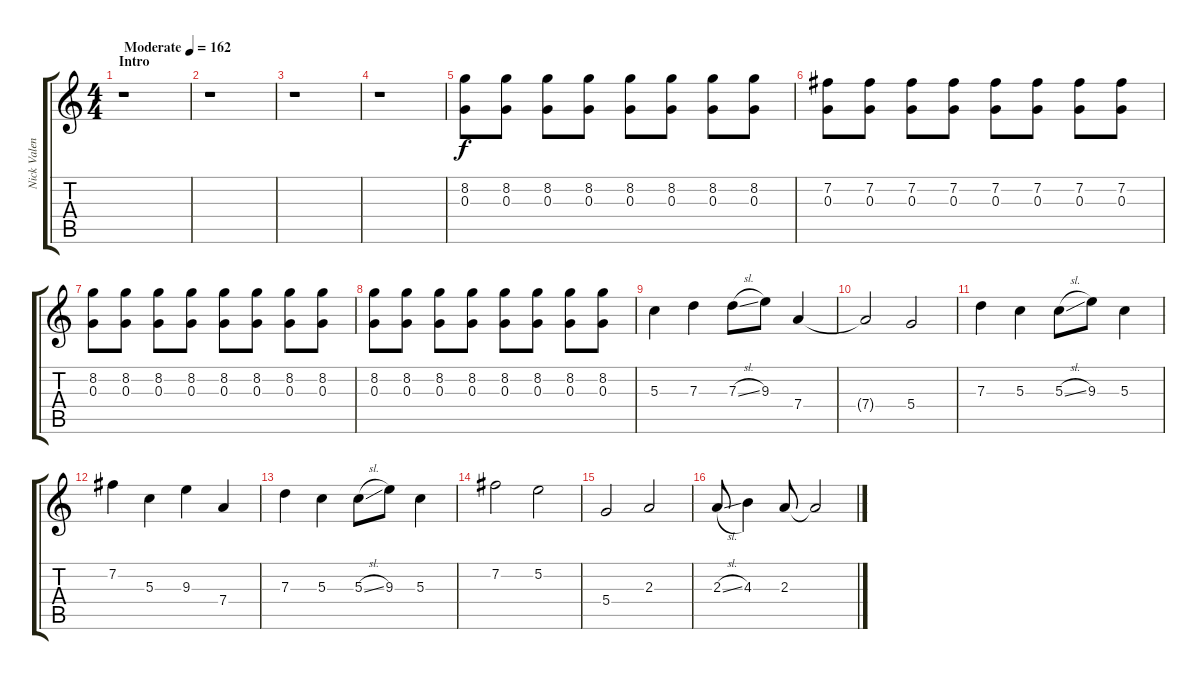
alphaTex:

\track ("Nick Valenci" "Nick Valen") {instrument distortionguitar}
\staff {score tabs}
\tuning (E4 B3 G3 D3 A2 E2) {hide}
\ts (4 4)
\section ("" "Intro")
\tempo (162 "Moderate")
\clef g2
\ks c
r.1{dy f instrument distortionguitar} |
r.1 |
r.1 |
r.1 |
(8.2 0.3).8 (8.2 0.3).8 (8.2 0.3).8 (8.2 0.3).8 (8.2 0.3).8 (8.2 0.3).8 (8.2 0.3).8 (8.2 0.3).8 |
(7.2 0.3).8 (7.2 0.3).8 (7.2 0.3).8 (7.2 0.3).8 (7.2 0.3).8 (7.2 0.3).8 (7.2 0.3).8 (7.2 0.3).8 |
(8.2 0.3).8 (8.2 0.3).8 (8.2 0.3).8 (8.2 0.3).8 (8.2 0.3).8 (8.2 0.3).8 (8.2 0.3).8 (8.2 0.3).8 |
(8.2 0.3).8 (8.2 0.3).8 (8.2 0.3).8 (8.2 0.3).8 (8.2 0.3).8 (8.2 0.3).8 (8.2 0.3).8 (8.2 0.3).8 |
5.3.4 7.3.4 7.3{sl}.8 9.3.8 7.4.4 |
7.4{t}.2 5.4.2 |
7.3.4 5.3.4 5.3{sl}.8 9.3.8 5.3.4 |
7.2.4 5.3.4 9.3.4 7.4.4 |
7.3.4 5.3.4 5.3{sl}.8 9.3.8 5.3.4 |
7.2.2 5.2.2 |
5.4.2 2.3.2 |
2.3{sl}.8 4.3.4 2.3.8 2.3{t}.2
